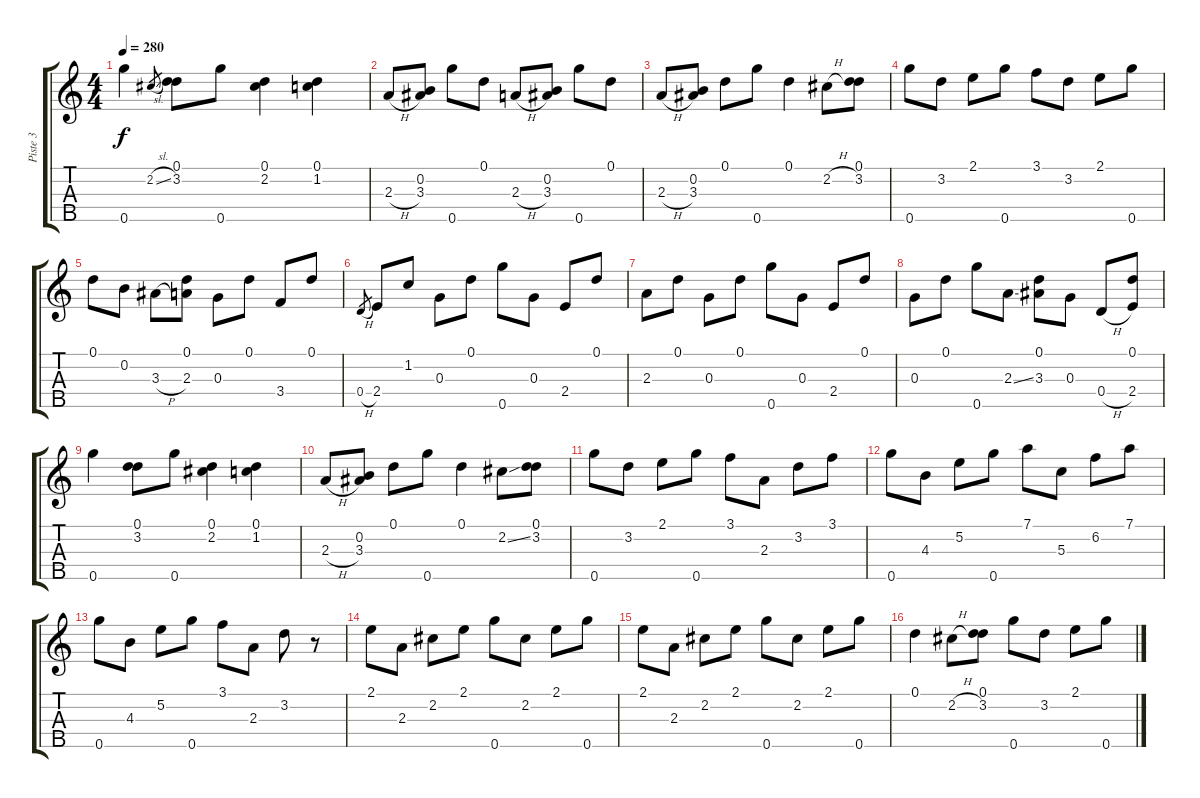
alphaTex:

\track ("Piste 3" "Piste 3") {instrument banjo}
\staff {score tabs}
\tuning (D4 B3 G3 D3 G4) {hide}
\displaytranspose 12
\ts (4 4)
\tempo 280
\clef g2
\ks c
0.5.4{dy f} 2.2{sl}.8{gr} (0.1 3.2).8 0.5.8 (0.1 2.2).4 (0.1 1.2).4 |
2.3{h}.8 (0.2 3.3).8 0.5.8 0.1.8 2.3{h}.8 (0.2 3.3).8 0.5.8 0.1.8 |
2.3{h}.8 (0.2 3.3).8 0.1.8 0.5.8 0.1.4 2.2{h}.8 (0.1 3.2).8 |
0.5.8 3.2.8 2.1.8 0.5.8 3.1.8 3.2.8 2.1.8 0.5.8 |
0.1.8 0.2.8 3.3{h}.8 (0.1 2.3).8 0.3.8 0.1.8 3.4.8 0.1.8 |
0.4{h}.8{gr} 2.4.8 1.2.8 0.3.8 0.1.8 0.5.8 0.3.8 2.4.8 0.1.8 |
2.3.8 0.1.8 0.3.8 0.1.8 0.5.8 0.3.8 2.4.8 0.1.8 |
0.3.8 0.1.8 0.5.8 2.3{ss}.8 (0.1 3.3).8 0.3.8 0.4{h}.8 (0.1 2.4).8 |
0.5.4 (0.1 3.2).8 0.5.8 (0.1 2.2).4 (0.1 1.2).4 |
2.3{h}.8 (0.2 3.3).8 0.1.8 0.5.8 0.1.4 2.2{ss}.8 (0.1 3.2).8 |
0.5.8 3.2.8 2.1.8 0.5.8 3.1.8 2.3.8 3.2.8 3.1.8 |
0.5.8 4.3.8 5.2.8 0.5.8 7.1.8 5.3.8 6.2.8 7.1.8 |
0.5.8 4.3.8 5.2.8 0.5.8 3.1.8 2.3.8 3.2.8 r.8 |
2.1.8 2.3.8 2.2.8 2.1.8 0.5.8 2.2.8 2.1.8 0.5.8 |
2.1.8 2.3.8 2.2.8 2.1.8 0.5.8 2.2.8 2.1.8 0.5.8 |
0.1.4 2.2{h}.8 (0.1 3.2).8 0.5.8 3.2.8 2.1.8 0.5.8
